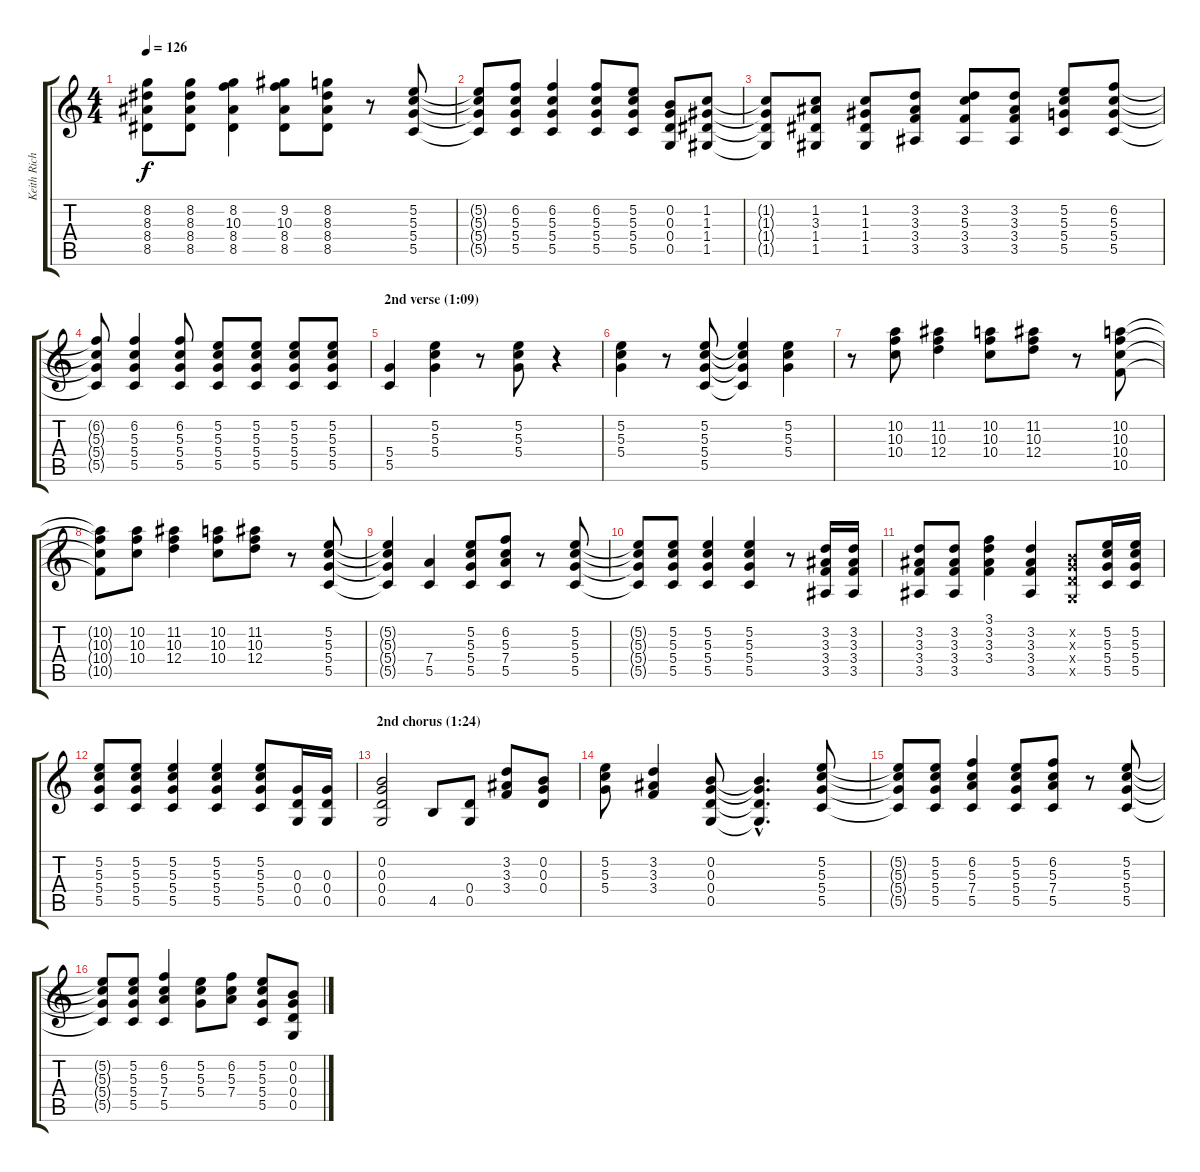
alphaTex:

\track ("Keith Richards" "Keith Rich") {instrument distortionguitar}
\staff {score tabs}
\tuning (D4 B3 G3 D3 G2 D2) {hide}
\ts (4 4)
\tempo 126
\clef g2
\ks c
(8.2{t} 8.3{t} 8.4{t} 8.5{t}).8{dy f} (8.2 8.3 8.4 8.5).8 (8.2 10.3 8.4 8.5).4 (9.2 10.3 8.4 8.5).8 (8.2 8.3 8.4 8.5).8 r.8 (5.2 5.3 5.4 5.5).8 |
(5.2{t} 5.3{t} 5.4{t} 5.5{t}).8 (6.2 5.3 5.4 5.5).8 (6.2 5.3 5.4 5.5).4 (6.2 5.3 5.4 5.5).8 (5.2 5.3 5.4 5.5).8 (0.2 0.3 0.4 0.5).8 (1.2 1.3 1.4 1.5).8 |
(1.2{t} 1.3{t} 1.4{t} 1.5{t}).8 (1.2 3.3 1.4 1.5).8 (1.2 1.3 1.4 1.5).8 (3.2 3.3 3.4 3.5).8 (3.2 5.3 3.4 3.5).8 (3.2 3.3 3.4 3.5).8 (5.2 5.3 5.4 5.5).8 (6.2 5.3 5.4 5.5).8 |
(6.2{t} 5.3{t} 5.4{t} 5.5{t}).8 (6.2 5.3 5.4 5.5).4 (6.2 5.3 5.4 5.5).8 (5.2 5.3 5.4 5.5).8 (5.2 5.3 5.4 5.5).8 (5.2 5.3 5.4 5.5).8 (5.2 5.3 5.4 5.5).8 |
\section ("" "2nd verse (1:09)")
(5.4 5.5).4 (5.2 5.3 5.4).4 r.8 (5.2 5.3 5.4).8 r.4 |
(5.2 5.3 5.4).4 r.8 (5.2 5.3 5.4 5.5).8 (5.2{t} 5.3{t} 5.4{t} 5.5{t}).4 (5.2 5.3 5.4).4 |
r.8 (10.2 10.3 10.4).8 (11.2 10.3 12.4).4 (10.2 10.3 10.4).8 (11.2 10.3 12.4).8 r.8 (10.2 10.3 10.4 10.5).8 |
(10.2{t} 10.3{t} 10.4{t} 10.5{t}).8 (10.2 10.3 10.4).8 (11.2 10.3 12.4).4 (10.2 10.3 10.4).8 (11.2 10.3 12.4).8 r.8 (5.2 5.3 5.4 5.5).8 |
(5.2{t} 5.3{t} 5.4{t} 5.5{t}).4 (7.4 5.5).4 (5.2 5.3 5.4 5.5).8 (6.2 5.3 7.4 5.5).8 r.8 (5.2 5.3 5.4 5.5).8 |
(5.2{t} 5.3{t} 5.4{t} 5.5{t}).8 (5.2 5.3 5.4 5.5).8 (5.2 5.3 5.4 5.5).4 (5.2 5.3 5.4 5.5).4 r.8 (3.2 3.3 3.4 3.5).16 (3.2 3.3 3.4 3.5).16 |
(3.2 3.3 3.4 3.5).8 (3.2 3.3 3.4 3.5).8 (3.1 3.2 3.3 3.4).4 (3.2 3.3 3.4 3.5).4 (0.2{x} 0.3{x} 0.4{x} 0.5{x}).8 (5.2 5.3 5.4 5.5).16 (5.2 5.3 5.4 5.5).16 |
(5.2 5.3 5.4 5.5).8 (5.2 5.3 5.4 5.5).8 (5.2 5.3 5.4 5.5).4 (5.2 5.3 5.4 5.5).4 (5.2 5.3 5.4 5.5).8 (0.3 0.4 0.5).16 (0.3 0.4 0.5).16 |
\section ("" "2nd chorus (1:24)")
(0.2 0.3 0.4 0.5).2 4.5.8 (0.4 0.5).8 (3.2 3.3 3.4).8 (0.2 0.3 0.4).8 |
(5.2 5.3 5.4).8 (3.2 3.3 3.4).4 (0.2 0.3 0.4 0.5).8 (0.2{hac t} 0.3{hac t} 0.4{hac t} 0.5{hac t}).4{d} (5.2 5.3 5.4 5.5).8 |
(5.2{t} 5.3{t} 5.4{t} 5.5{t}).8 (5.2 5.3 5.4 5.5).8 (6.2 5.3 7.4 5.5).4 (5.2 5.3 5.4 5.5).8 (6.2 5.3 7.4 5.5).8 r.8 (5.2 5.3 5.4 5.5).8 |
(5.2{t} 5.3{t} 5.4{t} 5.5{t}).8 (5.2 5.3 5.4 5.5).8 (6.2 5.3 7.4 5.5).4 (5.2 5.3 5.4).8 (6.2 5.3 7.4).8 (5.2 5.3 5.4 5.5).8 (0.2 0.3 0.4 0.5).8
